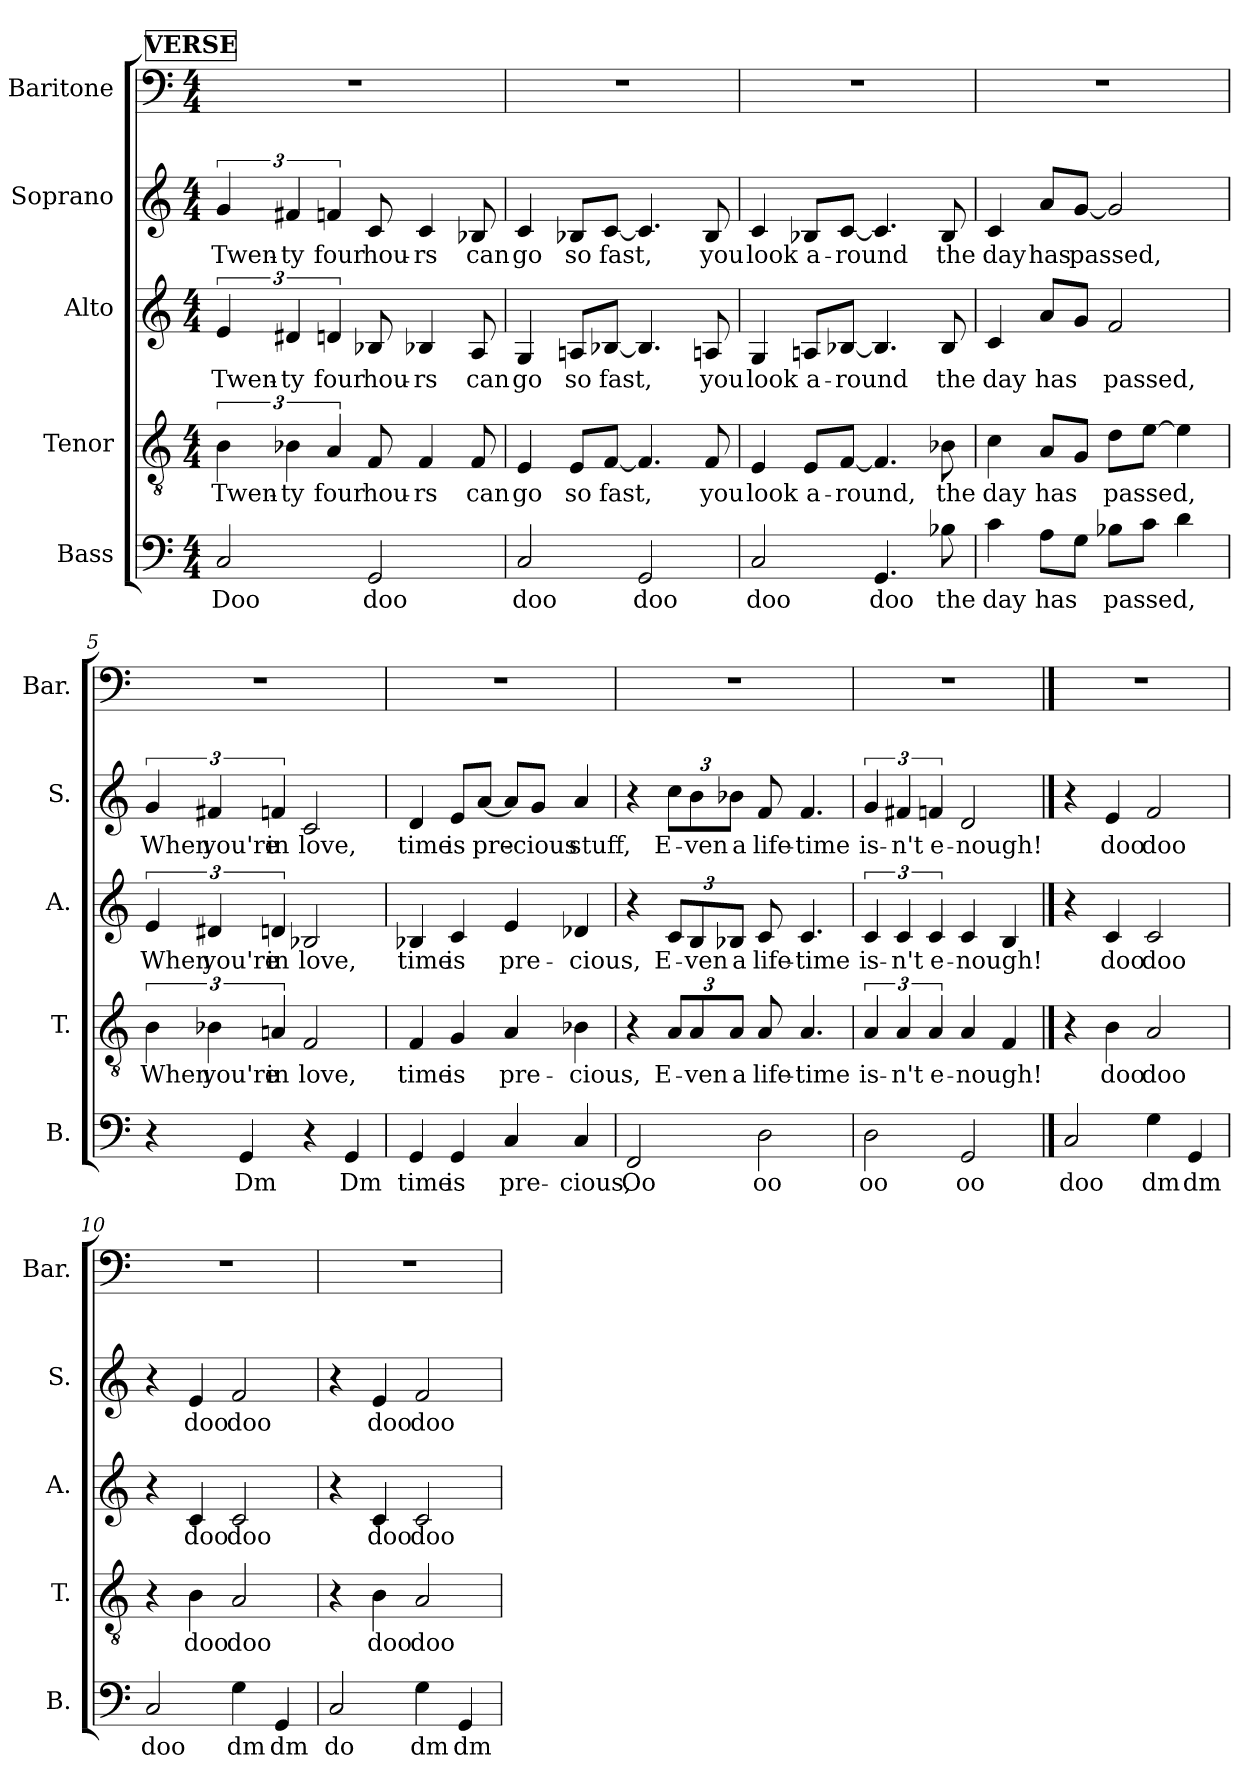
**kern	**text	**kern	**text	**kern	**text	**kern	**text	**kern
*part5	*part5	*part4	*part4	*part3	*part3	*part2	*part2	*part1
*staff5	*staff5	*staff4	*staff4	*staff3	*staff3	*staff2	*staff2	*staff1
*I"Bass	*	*I"Tenor	*	*I"Alto	*	*I"Soprano	*	*I"Baritone
*I'B.	*	*I'T.	*	*I'A.	*	*I'S.	*	*I'Bar.
*clefF4	*	*clefGv2	*	*clefG2	*	*clefG2	*	*clefF4
*k[]	*	*k[]	*	*k[]	*	*k[]	*	*k[]
*M4/4	*	*M4/4	*	*M4/4	*	*M4/4	*	*M4/4
*MM72	*	*MM72	*	*MM72	*	*MM72	*	*MM72
!!LO:REH:place=s1:a:B:fs=14:t=VERSE
=1	=1	=1	=1	=1	=1	=1	=1	=1
!	!LO:LY:b	!	!LO:LY:b	!	!LO:LY:b	!	!LO:LY:b	!
2C/	Doo	6B\	Twen-	6e/	Twen-	6g/	Twen-	1r
!	!	!	!LO:LY:b	!	!LO:LY:b	!	!LO:LY:b	!
.	.	6B-X\	-ty	6d#X/	-ty	6f#X/	-ty	.
!	!	!	!LO:LY:b	!	!LO:LY:b	!	!LO:LY:b	!
.	.	6A/	four	6dn/	four	6fn/	four	.
!	!LO:LY:b	!	!LO:LY:b	!	!LO:LY:b	!	!LO:LY:b	!
2GG/	doo	8F/	hou-	8B-X/	hou-	8c/	hou-	.
!	!	!	!LO:LY:b	!	!LO:LY:b	!	!LO:LY:b	!
.	.	4F/	-rs	4B-X/	-rs	4c/	-rs	.
!	!	!	!LO:LY:b	!	!LO:LY:b	!	!LO:LY:b	!
.	.	8F/	can	8A/	can	8B-X/	can	.
=2	=2	=2	=2	=2	=2	=2	=2	=2
!	!LO:LY:b	!	!LO:LY:b	!	!LO:LY:b	!	!LO:LY:b	!
2C/	doo	4E/	go	4G/	go	4c/	go	1r
!	!	!	!LO:LY:b	!	!LO:LY:b	!	!LO:LY:b	!
.	.	8E/L	so	8An/L	so	8B-X/L	so	.
!	!	!	!LO:LY:b	!	!LO:LY:b	!	!LO:LY:b	!
.	.	[8F/J	fast,	[8B-X/J	fast,	[8c/J	fast,	.
!	!LO:LY:b	!	!	!	!	!	!	!
2GG/	doo	4.F/]	.	4.B-/]	.	4.c/]	.	.
!	!	!	!LO:LY:b	!	!LO:LY:b	!	!LO:LY:b	!
.	.	8F/	you	8An/	you	8B-/	you	.
=3	=3	=3	=3	=3	=3	=3	=3	=3
!	!LO:LY:b	!	!LO:LY:b	!	!LO:LY:b	!	!LO:LY:b	!
2C/	doo	4E/	look	4G/	look	4c/	look	1r
!	!	!	!LO:LY:b	!	!LO:LY:b	!	!LO:LY:b	!
.	.	8E/L	a-	8An/L	a-	8B-X/L	a-	.
!	!	!	!LO:LY:b	!	!LO:LY:b	!	!LO:LY:b	!
.	.	[8F/J	-round,	[8B-X/J	-round	[8c/J	-round	.
!	!LO:LY:b	!	!	!	!	!	!	!
4.GG/	doo	4.F/]	.	4.B-/]	.	4.c/]	.	.
!	!LO:LY:b	!	!LO:LY:b	!	!LO:LY:b	!	!LO:LY:b	!
8B-X\	the	8B-X\	the	8B-/	the	8B-/	the	.
=4	=4	=4	=4	=4	=4	=4	=4	=4
!	!LO:LY:b	!	!LO:LY:b	!	!LO:LY:b	!	!LO:LY:b	!
4c\	day	4c\	day	4c/	day	4c/	day	1r
!	!LO:LY:b	!	!LO:LY:b	!	!LO:LY:b	!	!LO:LY:b	!
8A\L	has	8A/L	has	8a/L	has	8a/L	has	.
!	!	!	!	!	!	!	!LO:LY:b	!
8G\J	.	8G/J	.	8g/J	.	[8g/J	passed,	.
!	!LO:LY:b	!	!LO:LY:b	!	!LO:LY:b	!	!	!
8B-X\L	passed,	8d\L	passed,	2f/	passed,	2g/]	.	.
8c\J	.	[8e\J	.	.	.	.	.	.
4d\	.	4e\]	.	.	.	.	.	.
!!LO:LB:g=z
=5	=5	=5	=5	=5	=5	=5	=5	=5
!	!	!	!LO:LY:b	!	!LO:LY:b	!	!LO:LY:b	!
4r	.	6B\	When	6e/	When	6g/	When	1r
!	!	!	!LO:LY:b	!	!LO:LY:b	!	!LO:LY:b	!
.	.	6B-X\	you're	6d#X/	you're	6f#X/	you're	.
!	!LO:LY:b	!	!	!	!	!	!	!
4GG/	Dm	.	.	.	.	.	.	.
!	!	!	!LO:LY:b	!	!LO:LY:b	!	!LO:LY:b	!
.	.	6An/	in	6dn/	in	6fn/	in	.
!	!	!	!LO:LY:b	!	!LO:LY:b	!	!LO:LY:b	!
4r	.	2F/	love,	2B-X/	love,	2c/	love,	.
!	!LO:LY:b	!	!	!	!	!	!	!
4GG/	Dm	.	.	.	.	.	.	.
=6	=6	=6	=6	=6	=6	=6	=6	=6
!	!LO:LY:b	!	!LO:LY:b	!	!LO:LY:b	!	!LO:LY:b	!
4GG/	time	4F/	time	4B-X/	time	4d/	time	1r
!	!LO:LY:b	!	!LO:LY:b	!	!LO:LY:b	!	!LO:LY:b	!
4GG/	is	4G/	is	4c/	is	8e/L	is	.
!	!	!	!	!	!	!	!LO:LY:b	!
.	.	.	.	.	.	[8a/J	pre-	.
!	!LO:LY:b	!	!LO:LY:b	!	!LO:LY:b	!	!	!
4C/	pre-	4A/	pre-	4e/	pre-	8a/L]	.	.
!	!	!	!	!	!	!	!LO:LY:b	!
.	.	.	.	.	.	8g/J	-cious	.
!	!LO:LY:b	!	!LO:LY:b	!	!LO:LY:b	!	!LO:LY:b	!
4C/	-cious,	4B-X\	-cious,	4d-X/	-cious,	4a/	stuff,	.
=7	=7	=7	=7	=7	=7	=7	=7	=7
!	!LO:LY:b	!	!	!	!	!	!	!
2FF/	Oo	4r	.	4r	.	4r	.	1r
*	*	*Xbrackettup	*	*	*	*	*	*
!	!	!	!LO:LY:b	!	!	!	!	!
*	*	*	*	*Xbrackettup	*	*	*	*
!	!	!	!	!	!LO:LY:b	!	!	!
*	*	*	*	*	*	*Xbrackettup	*	*
!	!	!	!	!	!	!	!LO:LY:b	!
.	.	12A/L	E-	12c/L	E-	12cc\L	E-	.
!	!	!	!LO:LY:b	!	!LO:LY:b	!	!LO:LY:b	!
.	.	12A/	-ven	12B/	-ven	12b\	-ven	.
!	!	!	!LO:LY:b	!	!LO:LY:b	!	!LO:LY:b	!
.	.	12A/J	a	12B-X/J	a	12b-X\J	a	.
!	!LO:LY:b	!	!LO:LY:b	!	!LO:LY:b	!	!LO:LY:b	!
2D\	oo	8A/	life-	8c/	life-	8f/	life-	.
!	!	!	!LO:LY:b	!	!LO:LY:b	!	!LO:LY:b	!
.	.	4.A/	-time	4.c/	-time	4.f/	-time	.
=8	=8	=8	=8	=8	=8	=8	=8	=8
!	!LO:LY:b	!	!	!	!	!	!	!
*	*	*brackettup	*	*	*	*	*	*
!	!	!	!LO:LY:b	!	!	!	!	!
*	*	*	*	*brackettup	*	*	*	*
!	!	!	!	!	!LO:LY:b	!	!	!
*	*	*	*	*	*	*brackettup	*	*
!	!	!	!	!	!	!	!LO:LY:b	!
2D\	oo	6A/	is-	6c/	is-	6g/	is-	1r
!	!	!	!LO:LY:b	!	!LO:LY:b	!	!LO:LY:b	!
.	.	6A/	-n't	6c/	-n't	6f#X/	-n't	.
!	!	!	!LO:LY:b	!	!LO:LY:b	!	!LO:LY:b	!
.	.	6A/	e-	6c/	e-	6fn/	e-	.
!	!LO:LY:b	!	!LO:LY:b	!	!LO:LY:b	!	!LO:LY:b	!
2GG/	oo	4A/	-nough!	4c/	-nough!	2d/	-nough!	.
.	.	4F/	.	4B/	.	.	.	.
!!LO:PB:g=z
==9	==9	==9	==9	==9	==9	==9	==9	==9
!	!LO:LY:b	!	!	!	!	!	!	!
2C/	doo	4r	.	4r	.	4r	.	1r
!	!	!	!LO:LY:b	!	!LO:LY:b	!	!LO:LY:b	!
.	.	4B\	doo	4c/	doo	4e/	doo	.
!	!LO:LY:b	!	!LO:LY:b	!	!LO:LY:b	!	!LO:LY:b	!
4G\	dm	2A/	doo	2c/	doo	2f/	doo	.
!	!LO:LY:b	!	!	!	!	!	!	!
4GG/	dm	.	.	.	.	.	.	.
=10	=10	=10	=10	=10	=10	=10	=10	=10
!	!LO:LY:b	!	!	!	!	!	!	!
2C/	doo	4r	.	4r	.	4r	.	1r
!	!	!	!LO:LY:b	!	!LO:LY:b	!	!LO:LY:b	!
.	.	4B\	doo	4c/	doo	4e/	doo	.
!	!LO:LY:b	!	!LO:LY:b	!	!LO:LY:b	!	!LO:LY:b	!
4G\	dm	2A/	doo	2c/	doo	2f/	doo	.
!	!LO:LY:b	!	!	!	!	!	!	!
4GG/	dm	.	.	.	.	.	.	.
=11	=11	=11	=11	=11	=11	=11	=11	=11
!	!LO:LY:b	!	!	!	!	!	!	!
2C/	do	4r	.	4r	.	4r	.	1r
!	!	!	!LO:LY:b	!	!LO:LY:b	!	!LO:LY:b	!
.	.	4B\	doo	4c/	doo	4e/	doo	.
!	!LO:LY:b	!	!LO:LY:b	!	!LO:LY:b	!	!LO:LY:b	!
4G\	dm	2A/	doo	2c/	doo	2f/	doo	.
!	!LO:LY:b	!	!	!	!	!	!	!
4GG/	dm	.	.	.	.	.	.	.
=	=	=	=	=	=	=	=	=
*-	*-	*-	*-	*-	*-	*-	*-	*-
